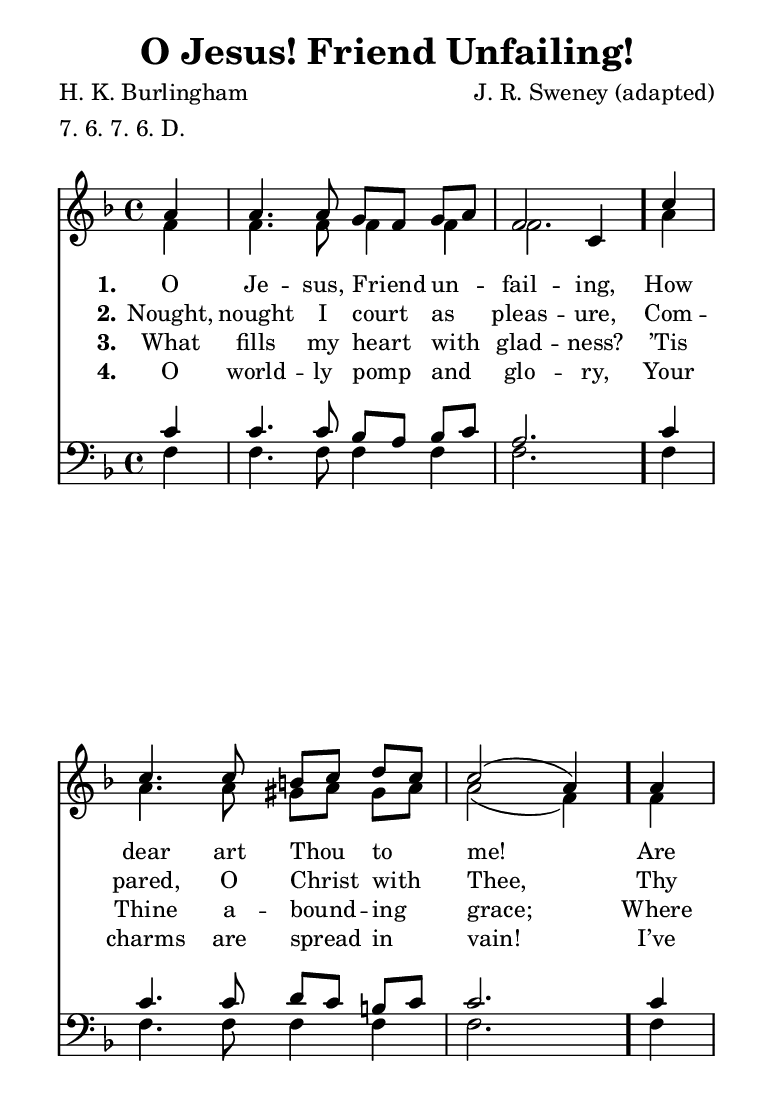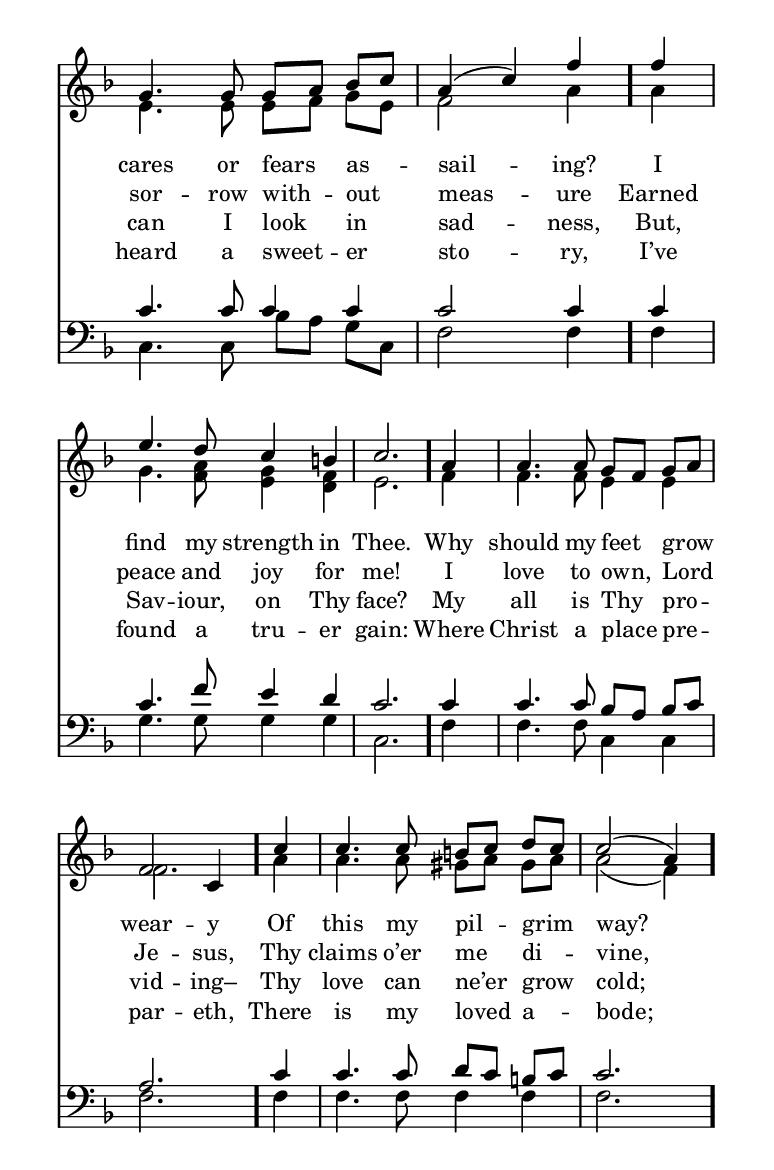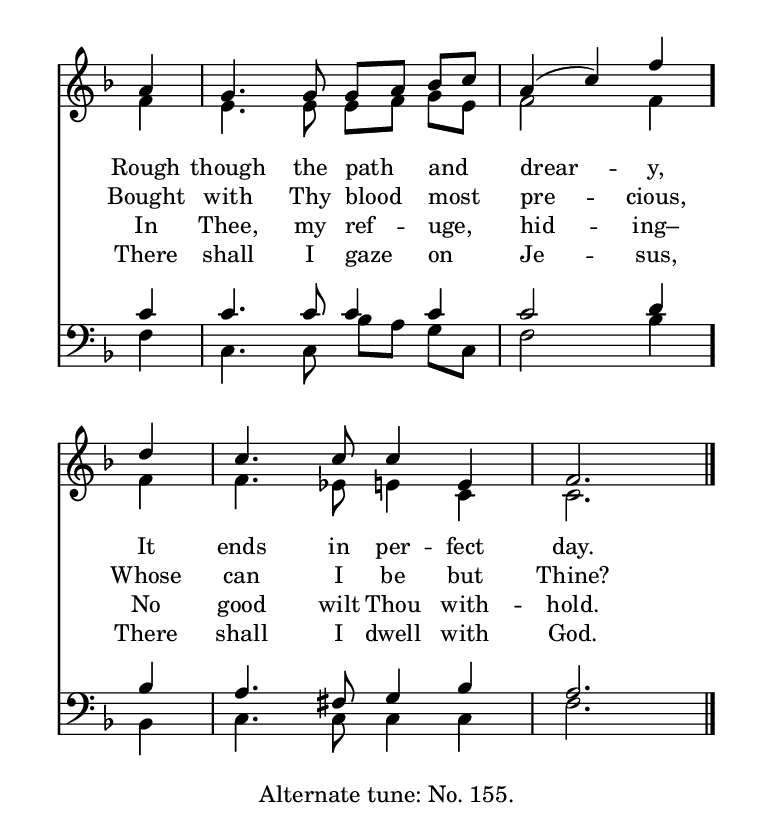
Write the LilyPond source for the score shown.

\include "common/global.ily"
\paper {
  \include "common/paper.ily"
}

\header{
  hymnnumber = "182"
  title = "O Jesus! Friend Unfailing!"
  tunename = "Joyful Pilgrims"
  meter = "7. 6. 7. 6. D."
  poet = "H. K. Burlingham"
  composer = "J. R. Sweney (adapted)"
  %copyright = ""
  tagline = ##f
}

global = {
  \include "common/overrides.ily"
  \override Staff.TimeSignature.style = #'()
  \time 4/4
  \override Score.MetronomeMark.transparent = ##t % hide all fermata changes too
  \tempo 4=80
  \key f \major
  \partial 4
  \autoBeamOff
}

notesSoprano = {
\global
\relative c'' {

  a4 | a4. a8 g[ f] g[ a] | f2 c4
  c'4 | c4. c8 b[ c] d[ c] | c2( a4)
  a4 | g4. g8 g[ a] bes[ c] | a4( c) f
  f4 | e4. d8 c4 b | c2.
  a4 | a4. a8 g[ f] g[ a] | f2 c4
  c'4 | c4. c8 b[ c] d[ c] | c2( a4)
  a4 | g4. g8 g[ a] bes[ c] | a4( c) f
  d4 | c4. c8 c4 e, | f2.

  \bar "|."

}
}

notesAlto = {
\global
\relative e' {

  f4 | f4. f8 f4 f | f2. % instead of f2 f4, avoid overlap
  a4 | a4. a8 gis[ a] gis[ a] | a2( f4)
  f4 | e4. e8 e[ f] g[ e] | f2 a4
  a4 | g4. << f8 a >> << e4 g >> << d f >> | e2.
  f4 | f4. f8 e4 e | f2. % instead of f2 f4, avoid overlap
  a4 | a4. a8 gis[ a] gis[ a] | a2( f4)
  f4 | e4. e8 e[ f] g[ e] | f2 f4
  f4 | f4. ees8 e4 c | c2.

}
}

notesTenor = {
\global
\relative a {

  c4 | c4. c8 bes[ a] bes[ c] | a2.
  c4 | c4. c8 d[ c] b[ c] | c2.
  c4 | c4. c8 c4 c | c2 c4
  c4 | c4. f8 e4 d | c2.
  c4 | c4. c8 bes[ a] bes[ c] | a2.
  c4 | c4. c8 d[ c] b[ c] | c2.
  c4 | c4. c8 c4 c | c2 d4
  bes4 | a4. fis8 g4 bes | a2.

}
}

notesBass = {
\global
\relative f {

  f4 | f4. f8 f4 f | f2.
  f4 | f4. f8 f4 f | f2.
  f4 | c4. c8 bes'8[ a] g[ c,] | f2 f4
  f4 | g4. g8 g4 g | c,2.
  f4 | f4. f8 c4 c | f2.
  f4 | f4. f8 f4 f | f2.
  f4 | c4. c8 bes'8[ a] g[ c,] | f2 bes4
  bes,4 | c4. c8 c4 c | f2.

}
}

wordsA = \lyricmode {
\set stanza = "1."

O Je -- sus, Friend un -- fail -- ing, \bar "."
How dear art Thou to me! \bar "."
Are cares or fears as -- sail -- ing? \bar "."
I find my strength in Thee. \bar "."
Why should my feet grow wear -- y \bar "."
Of this my pil -- grim way? \bar "."
Rough though the path and drear -- y, \bar "."
It ends in per -- fect day. \bar "."

}

wordsB = \lyricmode {
\set stanza = "2."

Nought, nought I court as pleas -- ure,
Com -- pared, O Christ with Thee,
Thy sor -- row with -- out meas -- ure
Earned peace and joy for me!
I love to own, Lord Je -- sus,
Thy claims o’er me di -- vine,
Bought with Thy blood most pre -- cious,
Whose can I be but Thine?

}

wordsC = \lyricmode {
\set stanza = "3."

What fills my heart with glad -- ness?
’Tis Thine a -- bound -- ing grace;
Where can I look in sad -- ness,
But, Sav -- iour, on Thy face?
My all is Thy pro -- vid -- ing–
Thy love can ne’er grow cold;
In Thee, my ref -- uge, hid -- ing–
No good wilt Thou with -- hold.

}

wordsD = \lyricmode {
\set stanza = "4."

O world -- ly pomp and glo -- ry,
Your charms are spread in vain!
I’ve heard a sweet -- er sto -- ry,
I’ve found a tru -- er gain:
Where Christ a place pre -- par -- eth,
There is my loved a -- bode;
There shall I gaze on Je -- sus,
There shall I dwell with God.

}

\score {
  \context ChoirStaff <<
    \context Staff = upper <<
      \set ChoirStaff.systemStartDelimiter = #'SystemStartBar
      \context Voice  = sopranos { \voiceOne << \notesSoprano >> }
      \context Voice  = altos { \voiceTwo << \notesAlto >> }
      \context Lyrics = one   \lyricsto sopranos \wordsA
      \context Lyrics = two   \lyricsto sopranos \wordsB
      \context Lyrics = three \lyricsto sopranos \wordsC
      \context Lyrics = four  \lyricsto sopranos \wordsD
    >>
    \context Staff = men <<
      \clef bass
      \context Voice  = tenors { \voiceOne << \notesTenor >> }
      \context Voice  = basses { \voiceTwo << \notesBass >> }
    >>
  >>
  \layout {
    \include "common/layout.ily"
  }
  \midi{
    \include "common/midi.ily"
  }
}

\noPageBreak \markup { \vspace #2 \fill-line { \raise #2 \line { Alternate tune: No. 155. } } }

\version "2.18.2"  % necessary for upgrading to future LilyPond versions.

% vi:set et ts=2 sw=2 ai nocindent syntax=lilypond:
